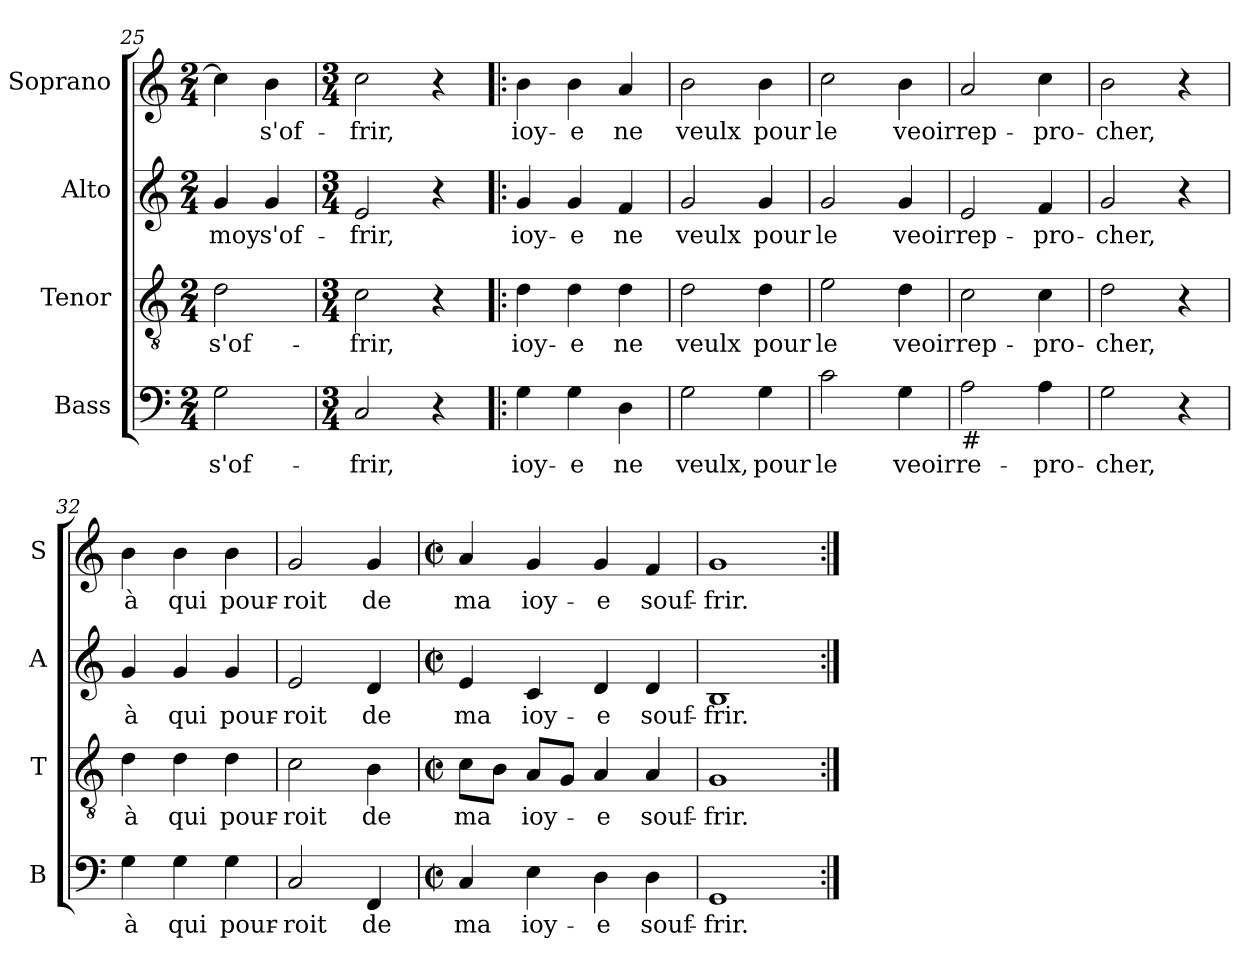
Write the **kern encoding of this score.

**kern	**text	**kern	**text	**kern	**text	**kern	**text
*part4	*part4	*part3	*part3	*part2	*part2	*part1	*part1
*staff4	*staff4	*staff3	*staff3	*staff2	*staff2	*staff1	*staff1
*I"Bass	*	*I"Tenor	*	*I"Alto	*	*I"Soprano	*
*I'B	*	*I'T	*	*I'A	*	*I'S	*
*clefF4	*	*clefGv2	*	*clefG2	*	*clefG2	*
*k[]	*	*k[]	*	*k[]	*	*k[]	*
*C:	*	*C:	*	*C:	*	*C:	*
*M2/4	*	*M2/4	*	*M2/4	*	*M2/4	*
=25	=25	=25	=25	=25	=25	=25	=25
!	!LO:LY:b	!	!LO:LY:b	!	!LO:LY:b	!	!
2G\	s'of-	2d\	s'of-	4g/	moy	4cc\]	.
!	!	!	!	!	!LO:LY:b	!	!LO:LY:b
.	.	.	.	4g/	s'of-	4b\	s'of-
!!LO:PB:g=z
=26	=26	=26	=26	=26	=26	=26	=26
*M3/4	*	*M3/4	*	*M3/4	*	*M3/4	*
!	!LO:LY:b	!	!LO:LY:b	!	!LO:LY:b	!	!LO:LY:b
2C/	-frir,	2c\	-frir,	2e/	-frir,	2cc\	-frir,
4r	.	4r	.	4r	.	4r	.
=27!|:	=27!|:	=27!|:	=27!|:	=27!|:	=27!|:	=27!|:	=27!|:
!	!LO:LY:b	!	!LO:LY:b	!	!LO:LY:b	!	!LO:LY:b
4G\	ioy-	4d\	ioy-	4g/	ioy-	4b\	ioy-
!	!LO:LY:b	!	!LO:LY:b	!	!LO:LY:b	!	!LO:LY:b
4G\	-e	4d\	-e	4g/	-e	4b\	-e
!	!LO:LY:b	!	!LO:LY:b	!	!LO:LY:b	!	!LO:LY:b
4D\	ne	4d\	ne	4f/	ne	4a/	ne
=28	=28	=28	=28	=28	=28	=28	=28
!	!LO:LY:b	!	!LO:LY:b	!	!LO:LY:b	!	!LO:LY:b
2G\	veulx,	2d\	veulx	2g/	veulx	2b\	veulx
!	!LO:LY:b	!	!LO:LY:b	!	!LO:LY:b	!	!LO:LY:b
4G\	pour	4d\	pour	4g/	pour	4b\	pour
=29	=29	=29	=29	=29	=29	=29	=29
!	!LO:LY:b	!	!LO:LY:b	!	!LO:LY:b	!	!LO:LY:b
2c\	le	2e\	le	2g/	le	2cc\	le
!	!LO:LY:b	!	!LO:LY:b	!	!LO:LY:b	!	!LO:LY:b
4G\	veoir	4d\	veoir	4g/	veoir	4b\	veoir
=30	=30	=30	=30	=30	=30	=30	=30
!LO:TX:b:t=#	!	!	!	!	!	!	!
!	!LO:LY:b	!	!LO:LY:b	!	!LO:LY:b	!	!LO:LY:b
2A\	re-	2c\	rep-	2e/	rep-	2a/	rep-
!	!LO:LY:b	!	!LO:LY:b	!	!LO:LY:b	!	!LO:LY:b
4A\	-pro-	4c\	-pro-	4f/	-pro-	4cc\	-pro-
!!LO:LB:g=z
=31	=31	=31	=31	=31	=31	=31	=31
!	!LO:LY:b	!	!LO:LY:b	!	!LO:LY:b	!	!LO:LY:b
2G\	-cher,	2d\	-cher,	2g/	-cher,	2b\	-cher,
4r	.	4r	.	4r	.	4r	.
=32	=32	=32	=32	=32	=32	=32	=32
!	!LO:LY:b	!	!LO:LY:b	!	!LO:LY:b	!	!LO:LY:b
4G\	à	4d\	à	4g/	à	4b\	à
!	!LO:LY:b	!	!LO:LY:b	!	!LO:LY:b	!	!LO:LY:b
4G\	qui	4d\	qui	4g/	qui	4b\	qui
!	!LO:LY:b	!	!LO:LY:b	!	!LO:LY:b	!	!LO:LY:b
4G\	pour-	4d\	pour-	4g/	pour-	4b\	pour-
=33	=33	=33	=33	=33	=33	=33	=33
!	!LO:LY:b	!	!LO:LY:b	!	!LO:LY:b	!	!LO:LY:b
2C/	-roit	2c\	-roit	2e/	-roit	2g/	-roit
!	!LO:LY:b	!	!LO:LY:b	!	!LO:LY:b	!	!LO:LY:b
4FF/	de	4B\	de	4d/	de	4g/	de
=34	=34	=34	=34	=34	=34	=34	=34
*M2/2	*	*M2/2	*	*M2/2	*	*M2/2	*
*met(c|)	*	*met(c|)	*	*met(c|)	*	*met(c|)	*
!	!LO:LY:b	!	!LO:LY:b	!	!LO:LY:b	!	!LO:LY:b
4C/	ma	8c\L	ma	4e/	ma	4a/	ma
.	.	8B\J	.	.	.	.	.
!	!LO:LY:b	!	!LO:LY:b	!	!LO:LY:b	!	!LO:LY:b
4E\	ioy-	8A/L	ioy-	4c/	ioy-	4g/	ioy-
.	.	8G/J	.	.	.	.	.
!	!LO:LY:b	!	!LO:LY:b	!	!LO:LY:b	!	!LO:LY:b
4D\	-e	4A/	-e	4d/	-e	4g/	-e
!	!LO:LY:b	!	!LO:LY:b	!	!LO:LY:b	!	!LO:LY:b
4D\	souf-	4A/	souf-	4d/	souf-	4f/	souf-
=35	=35	=35	=35	=35	=35	=35	=35
!	!LO:LY:b	!	!LO:LY:b	!	!LO:LY:b	!	!LO:LY:b
1GG	-frir.	1G	-frir.	1B	-frir.	1g	-frir.
=:|!	=:|!	=:|!	=:|!	=:|!	=:|!	=:|!	=:|!
*-	*-	*-	*-	*-	*-	*-	*-
